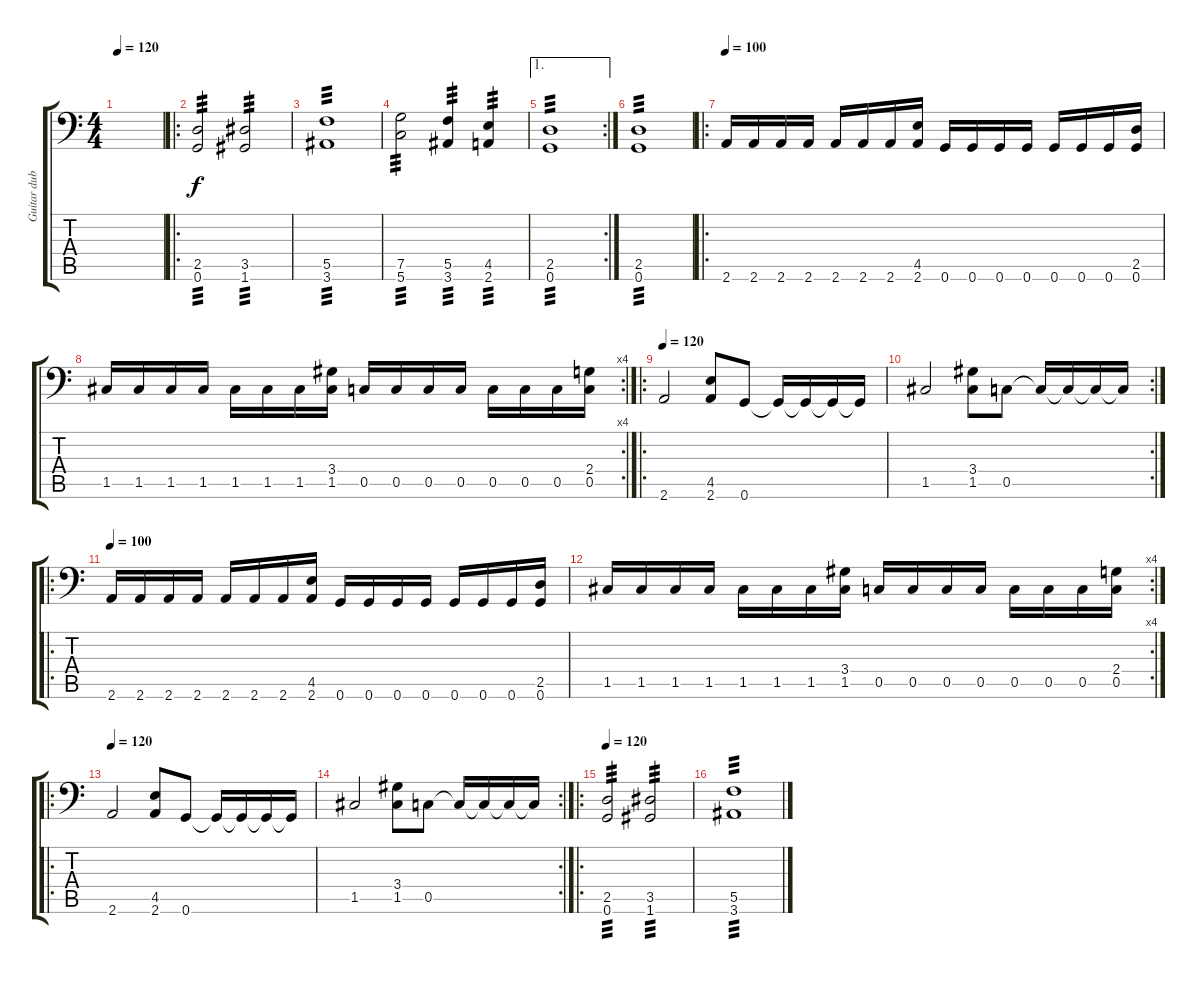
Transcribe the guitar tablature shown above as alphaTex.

\track ("Guitar dub" "Guitar dub") {instrument distortionguitar}
\staff {score tabs}
\tuning (G3 D3 Bb2 F2 C2 G1) {hide}
\ts (4 4)
\tempo 120
\clef f4
\ks c
|
\ro
(2.5 0.6).2{tp 3} (3.5 1.6).2{tp 3} |
(5.5 3.6).1{tp 3} |
(7.5 5.6).2{tp 3} (5.5 3.6).4{tp 3} (4.5 2.6).4{tp 3} |
\ae 1
\rc 2
(2.5 0.6).1{tp 3} |
(2.5 0.6).1{tp 3} |
\ro
\tempo 100
2.6.16 2.6.16 2.6.16 2.6.16 2.6.16 2.6.16 2.6.16 (4.5 2.6).16 0.6.16 0.6.16 0.6.16 0.6.16 0.6.16 0.6.16 0.6.16 (2.5 0.6).16 |
\rc 4
1.5.16 1.5.16 1.5.16 1.5.16 1.5.16 1.5.16 1.5.16 (3.4 1.5).16 0.5.16 0.5.16 0.5.16 0.5.16 0.5.16 0.5.16 0.5.16 (2.4 0.5).16 |
\ro
\tempo 120
2.6.2 (4.5 2.6).8 0.6.8 0.6{t}.16 0.6{t}.16 0.6{t}.16 0.6{t}.16 |
\rc 2
1.5.2 (3.4 1.5).8 0.5.8 0.5{t}.16 0.5{t}.16 0.5{t}.16 0.5{t}.16 |
\ro
\tempo 100
2.6.16 2.6.16 2.6.16 2.6.16 2.6.16 2.6.16 2.6.16 (4.5 2.6).16 0.6.16 0.6.16 0.6.16 0.6.16 0.6.16 0.6.16 0.6.16 (2.5 0.6).16 |
\rc 4
1.5.16 1.5.16 1.5.16 1.5.16 1.5.16 1.5.16 1.5.16 (3.4 1.5).16 0.5.16 0.5.16 0.5.16 0.5.16 0.5.16 0.5.16 0.5.16 (2.4 0.5).16 |
\ro
\tempo 120
2.6.2 (4.5 2.6).8 0.6.8 0.6{t}.16 0.6{t}.16 0.6{t}.16 0.6{t}.16 |
\rc 2
1.5.2 (3.4 1.5).8 0.5.8 0.5{t}.16 0.5{t}.16 0.5{t}.16 0.5{t}.16 |
\ro
\tempo 120
(2.5 0.6).2{tp 3} (3.5 1.6).2{tp 3} |
(5.5 3.6).1{tp 3}
